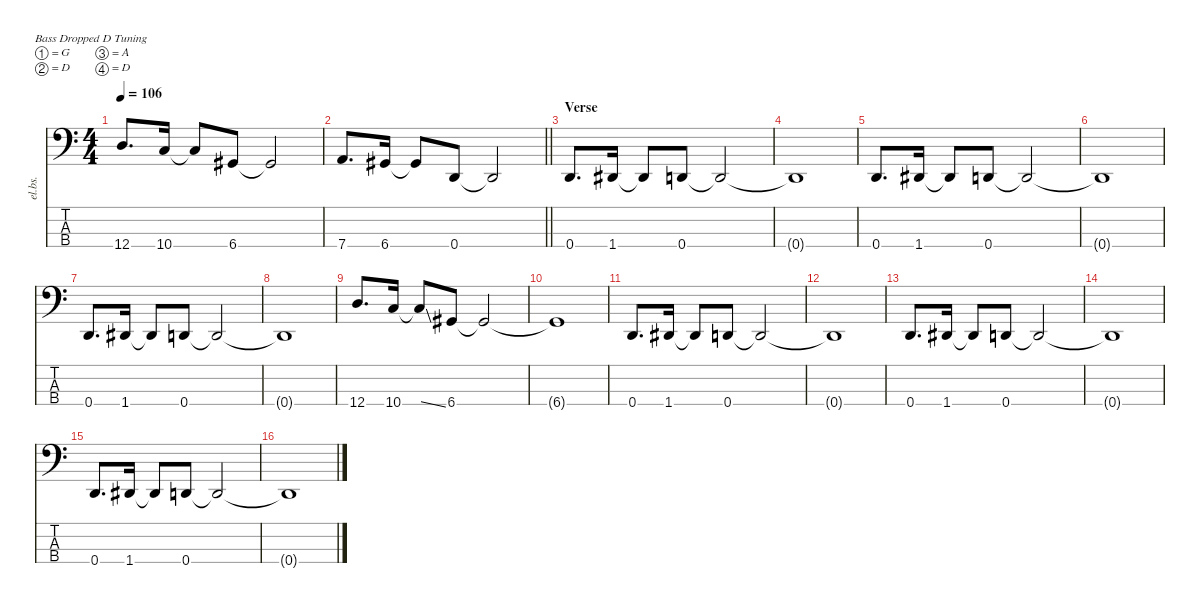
\defaultSystemsLayout 4
\hideDynamics
\bracketExtendMode nobrackets
\otherSystemsTrackNameOrientation horizontal
\track ("Track 5" "el.bs.") {instrument electricbassfinger}
\staff {score tabs}
\tuning (G2 D2 A1 D1)
\ts (4 4)
\tempo 106
\clef f4
\ks c
12.4.8{d dy f beam Up} 10.4.16{beam Up} 10.4{t}.8{beam Up} 6.4{acc #}.8{beam Up} 6.4{t acc #}.2{beam Up} |
\barLineRight lightlight
7.4.8{d beam Up} 6.4{acc #}.16{beam Up} 6.4{t acc #}.8{beam Up} 0.4.8{beam Up} 0.4{t}.2{beam Up} |
\section ("" "Verse")
0.4.8{d beam Up} 1.4{acc #}.16{beam Up} 1.4{t acc #}.8{beam Up} 0.4.8{beam Up} 0.4{t}.2{beam Up} |
0.4{t}.1{beam Up} |
0.4.8{d beam Up} 1.4{acc #}.16{beam Up} 1.4{t acc #}.8{beam Up} 0.4.8{beam Up} 0.4{t}.2{beam Up} |
0.4{t}.1{beam Up} |
0.4.8{d beam Up} 1.4{acc #}.16{beam Up} 1.4{t acc #}.8{beam Up} 0.4.8{beam Up} 0.4{t}.2{beam Up} |
0.4{t}.1{beam Up} |
12.4.8{d beam Up} 10.4.16{beam Up} 10.4{ss t}.8{beam Up} 6.4{acc #}.8{beam Up} 6.4{t acc #}.2{beam Up} |
6.4{t acc #}.1{beam Up} |
0.4.8{d beam Up} 1.4{acc #}.16{beam Up} 1.4{t acc #}.8{beam Up} 0.4.8{beam Up} 0.4{t}.2{beam Up} |
0.4{t}.1{beam Up} |
0.4.8{d beam Up} 1.4{acc #}.16{beam Up} 1.4{t acc #}.8{beam Up} 0.4.8{beam Up} 0.4{t}.2{beam Up} |
0.4{t}.1{beam Up} |
0.4.8{d beam Up} 1.4{acc #}.16{beam Up} 1.4{t acc #}.8{beam Up} 0.4.8{beam Up} 0.4{t}.2{beam Up} |
0.4{t}.1{beam Up}
